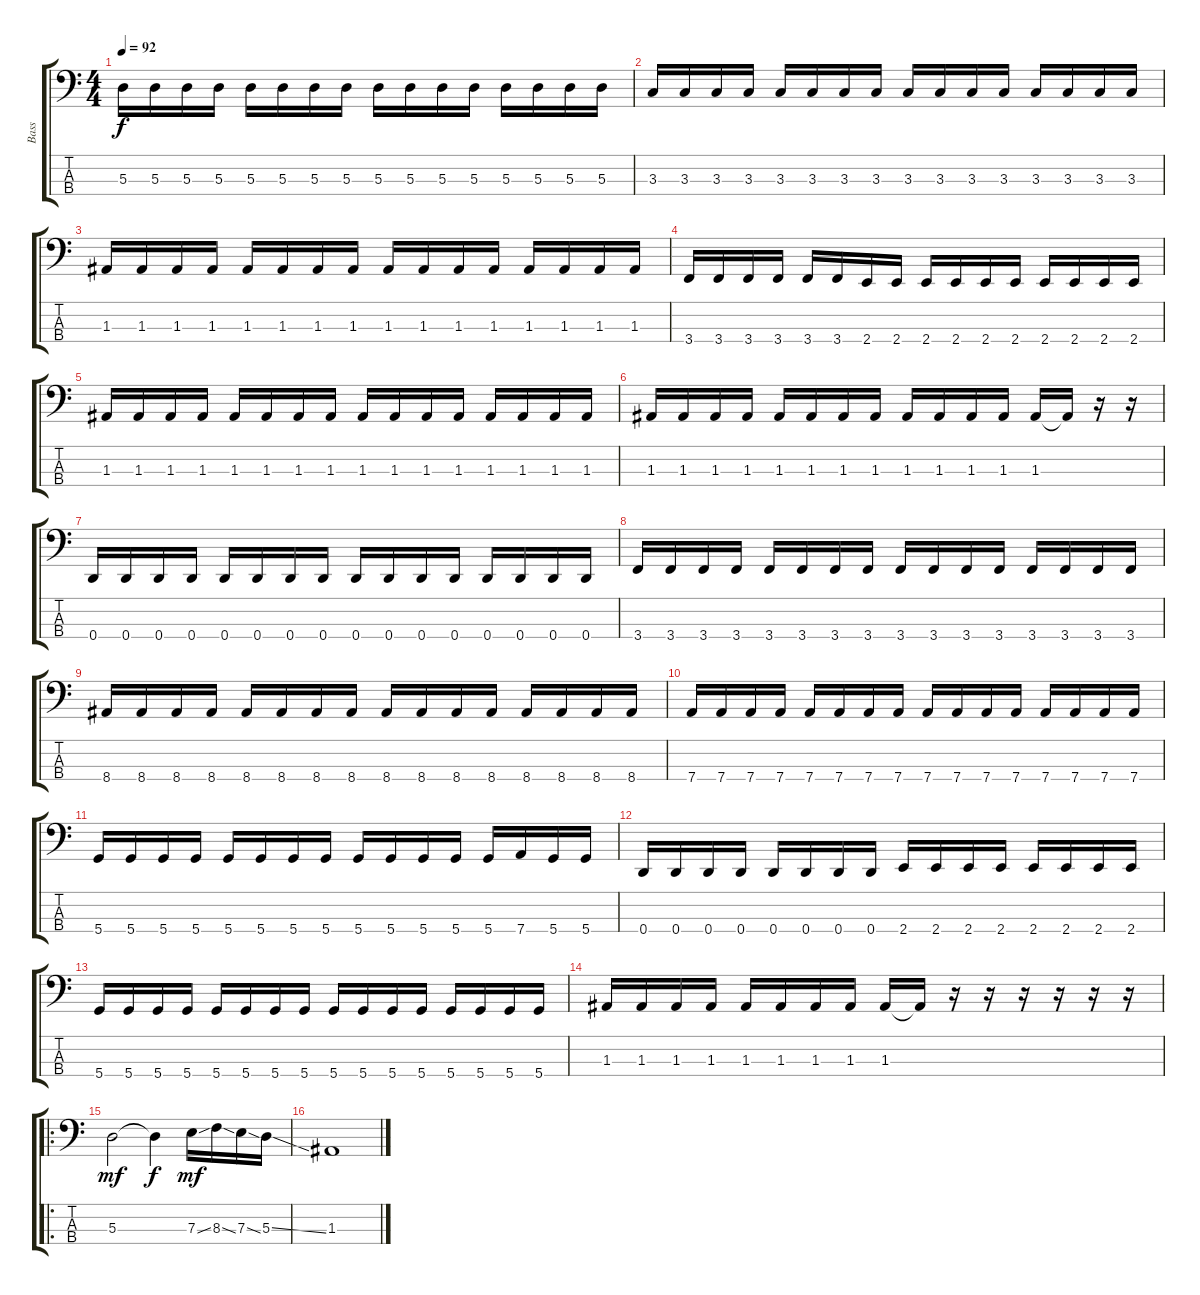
\track ("Bass" "Bass") {instrument electricbasspick}
\staff {score tabs}
\tuning (G2 D2 A1 D1) {hide}
\ts (4 4)
\tempo 92
\clef f4
\ks c
5.3.16{dy f} 5.3.16 5.3.16 5.3.16 5.3.16 5.3.16 5.3.16 5.3.16 5.3.16 5.3.16 5.3.16 5.3.16 5.3.16 5.3.16 5.3.16 5.3.16 |
3.3.16 3.3.16 3.3.16 3.3.16 3.3.16 3.3.16 3.3.16 3.3.16 3.3.16 3.3.16 3.3.16 3.3.16 3.3.16 3.3.16 3.3.16 3.3.16 |
1.3.16 1.3.16 1.3.16 1.3.16 1.3.16 1.3.16 1.3.16 1.3.16 1.3.16 1.3.16 1.3.16 1.3.16 1.3.16 1.3.16 1.3.16 1.3.16 |
3.4.16 3.4.16 3.4.16 3.4.16 3.4.16 3.4.16 2.4.16 2.4.16 2.4.16 2.4.16 2.4.16 2.4.16 2.4.16 2.4.16 2.4.16 2.4.16 |
1.3.16 1.3.16 1.3.16 1.3.16 1.3.16 1.3.16 1.3.16 1.3.16 1.3.16 1.3.16 1.3.16 1.3.16 1.3.16 1.3.16 1.3.16 1.3.16 |
1.3.16 1.3.16 1.3.16 1.3.16 1.3.16 1.3.16 1.3.16 1.3.16 1.3.16 1.3.16 1.3.16 1.3.16 1.3.16 1.3{t}.16 r.16 r.16 |
0.4.16 0.4.16 0.4.16 0.4.16 0.4.16 0.4.16 0.4.16 0.4.16 0.4.16 0.4.16 0.4.16 0.4.16 0.4.16 0.4.16 0.4.16 0.4.16 |
3.4.16 3.4.16 3.4.16 3.4.16 3.4.16 3.4.16 3.4.16 3.4.16 3.4.16 3.4.16 3.4.16 3.4.16 3.4.16 3.4.16 3.4.16 3.4.16 |
8.4.16 8.4.16 8.4.16 8.4.16 8.4.16 8.4.16 8.4.16 8.4.16 8.4.16 8.4.16 8.4.16 8.4.16 8.4.16 8.4.16 8.4.16 8.4.16 |
7.4.16 7.4.16 7.4.16 7.4.16 7.4.16 7.4.16 7.4.16 7.4.16 7.4.16 7.4.16 7.4.16 7.4.16 7.4.16 7.4.16 7.4.16 7.4.16 |
5.4.16 5.4.16 5.4.16 5.4.16 5.4.16 5.4.16 5.4.16 5.4.16 5.4.16 5.4.16 5.4.16 5.4.16 5.4.16 7.4.16 5.4.16 5.4.16 |
0.4.16 0.4.16 0.4.16 0.4.16 0.4.16 0.4.16 0.4.16 0.4.16 2.4.16 2.4.16 2.4.16 2.4.16 2.4.16 2.4.16 2.4.16 2.4.16 |
5.4.16 5.4.16 5.4.16 5.4.16 5.4.16 5.4.16 5.4.16 5.4.16 5.4.16 5.4.16 5.4.16 5.4.16 5.4.16 5.4.16 5.4.16 5.4.16 |
1.3.16 1.3.16 1.3.16 1.3.16 1.3.16 1.3.16 1.3.16 1.3.16 1.3.16 1.3{t}.16 r.16 r.16 r.16 r.16 r.16 r.16 |
\ro
5.3.2{dy mf} 5.3{t}.4{dy f} 7.3{ss}.16{dy mf} 8.3{ss}.16 7.3{ss}.16 5.3{ss}.16 |
1.3.1
